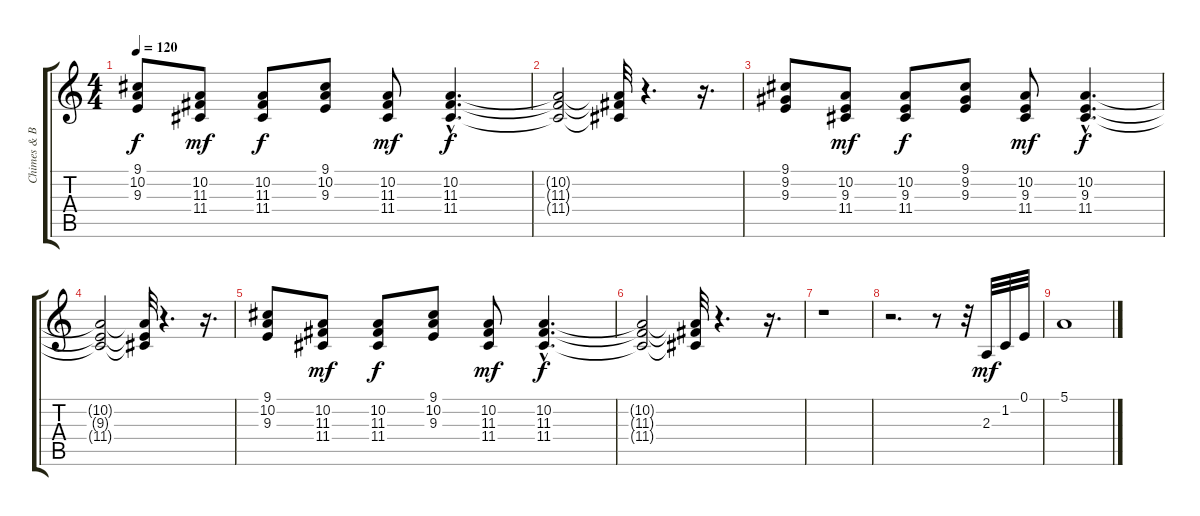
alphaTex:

\track ("Chimes & Backing Vocals" "Chimes & B") {instrument electricpiano1}
\staff {score tabs}
\tuning (E4 B3 G3 D3 A2 E2) {hide}
\ts (4 4)
\tempo 120
\clef g2
\ks c
(9.1 10.2 9.3).8{dy f} (10.2 11.3 11.4).8{dy mf} (10.2 11.3 11.4).8{dy f} (9.1 10.2 9.3).8 (10.2 11.3 11.4).8{dy mf} (10.2{hac} 11.3{hac} 11.4{hac}).4{d dy f} |
(10.2{t} 11.3{t} 11.4{t}).2 (10.2{t} 11.3{t} 11.4{t}).32 r.4{d} r.16{d} |
(9.1 9.2 9.3).8 (10.2 9.3 11.4).8{dy mf} (10.2 9.3 11.4).8{dy f} (9.1 9.2 9.3).8 (10.2 9.3 11.4).8{dy mf} (10.2{hac} 9.3{hac} 11.4{hac}).4{d dy f} |
(10.2{t} 9.3{t} 11.4{t}).2 (10.2{t} 9.3{t} 11.4{t}).32 r.4{d} r.16{d} |
(9.1 10.2 9.3).8 (10.2 11.3 11.4).8{dy mf} (10.2 11.3 11.4).8{dy f} (9.1 10.2 9.3).8 (10.2 11.3 11.4).8{dy mf} (10.2{hac} 11.3{hac} 11.4{hac}).4{d dy f} |
(10.2{t} 11.3{t} 11.4{t}).2 (10.2{t} 11.3{t} 11.4{t}).32 r.4{d} r.16{d} |
r.1 |
r.2{d} r.8 r.32 2.3.32{dy mf} 1.2.32 0.1.32 |
5.1.1
